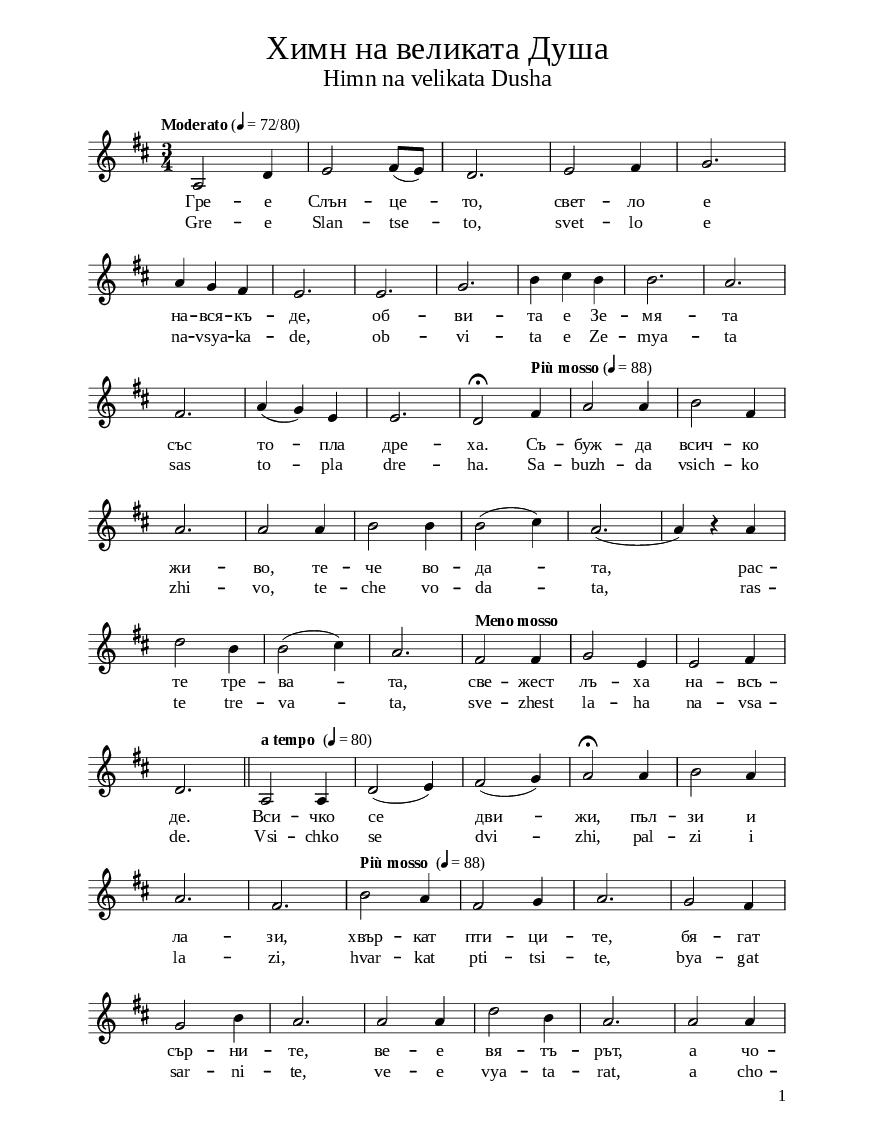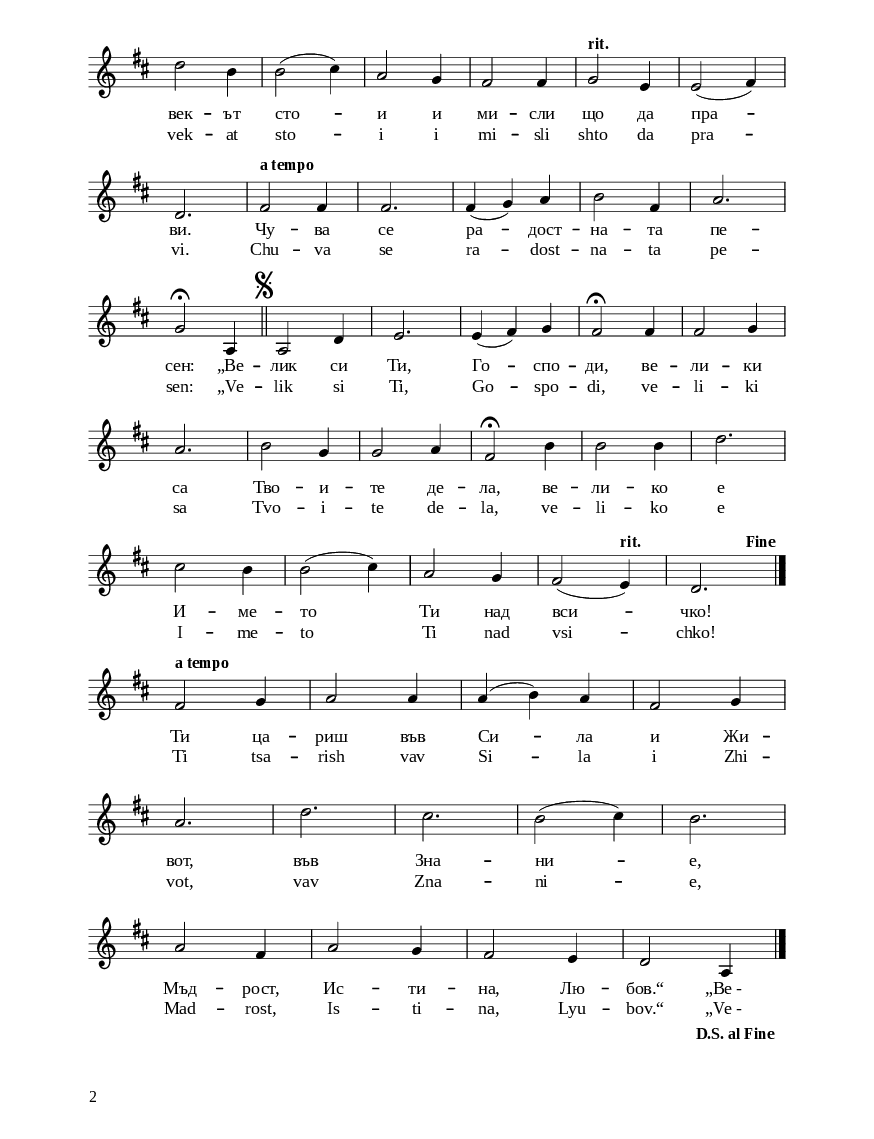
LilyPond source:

\version "2.22.1"

% include paper part and global functions
\include "include/globals.ily"

\bookpart {
  \include "include/bookpart-paper.ily"
  \score {
    \include "include/score-layout.ily"


    \new Voice \absolute {
      \clef treble
      \key d \major
      \time 3/4
      \tempoFunc "Moderato" 4 "72/80"
      \autoBeamOff



      \autoBeamOff
      a2 d'4 | e'2 fis'8 [ (e'8) ]| d'2. | e'2 fis'4 | g'2. | \break

      a'4 g'4 fis'4 | e'2. | e'2. | g'2. | b'4 cis''4 b'4 | b'2. | a'2. | \break

      fis'2. | a'4 (g'4) e'4 | e'2. | d'2 \fermata   
      \tempoFunc "Più mosso" 4 "88"
      fis'4  | a'2 a'4 | b'2 fis'4 | \break

      a'2. | a'2 a'4 | b'2 b'4 | b'2 ( cis''4 ) | a'2. ( | a'4 ) r4 a'4 | \break

      d''2 b'4 | b'2 ( cis''4 ) | a'2. |\tempo "Meno mosso" fis'2 fis'4  | g'2 e'4 | e'2 fis'4 | \break

      d'2.  \bar "||"
      \tempoFunc "a tempo " 4 "80"

      a2 a4 | d'2 ( e'4 ) | fis'2 ( g'4 ) | a'2 \fermata a'4 | b'2 a'4 | \break

      a'2. | fis'2. |
      \tempoFunc "Più mosso " 4 "88"
      b'2 a'4 | fis'2 g'4 | a'2. | g'2 fis'4 | \break

      g'2 b'4 | a'2. | a'2 a'4 | d''2 b'4 | a'2. | a'2 a'4 | \break

      d''2 b'4 | b'2 ( cis''4 ) | a'2 g'4 |fis'2  fis'4 |
      \tempo "rit." g'2  e'4 | e'2 ( fis'4 ) | \break
      d'2. | \tempo "a tempo" fis'2 fis'4 | fis'2. | fis'4 ( g'4 )  a'4 | b'2 fis'4 |a'2.   \break
      | % 61
      g'2 ^\fermata a4 \mark \markup { \musicglyph "scripts.segno" }  \bar "||"
      a2  d'4 | % 63
      e'2. | % 64
      e'4 (  fis'4 )  g'4 | % 65
      fis'2 ^\fermata  fis'4 | % 66
      fis'2  g'4 \break | % 67
      a'2. | % 68
      b'2  g'4 | % 69
      g'2  a'4 |
      fis'2 ^\fermata  b'4 | % 71
      b'2  b'4 | % 72
      d''2. \break | % 73
      cis''2  b'4 | % 74
      b'2 (  cis''4 ) | % 75
      a'2  g'4 | % 76
      fis'2 ( \tempo "rit." e'4 )  | % 77
      \tempo "              Fine" d'2. \bar "|."
      \break | % 78
      \tempo "a tempo" fis'2 g'4 | % 79
      a'2  a'4 |
      a'4 (  b'4 )  a'4 | % 81
      fis'2  g'4 \break | % 82
      a'2. | % 83
      d''2. | % 84
      cis''2. | % 85
      b'2 (  cis''4 ) | % 86
      b'2. \break | % 87
      a'2  fis'4 | % 88
      a'2  g'4 | % 89
      fis'2  e'4 |
      d'2  a4 \bar "|."
    }

    \addlyrics {
      Гре -- е Слън -- це -- то, свет -- ло е

      на -- вся -- къ -- де,  об -- ви -- та е Зе -- мя -- та със то -- пла дре -- ха.

      Съ -- буж -- да всич  --  ко жи -- во,

      те -- че во -- да -- та, рас -- те тре -- ва -- та,

      све -- жест лъ -- ха на -- всъ -- де.

      Вси -- чко се дви -- жи, пъл -- зи и ла -- зи,

      хвър -- кат пти -- ци -- те, бя -- гат сър -- ни -- те,

      ве -- е вя -- тъ -- рът, а чо -- век -- ът сто -- и

      и ми -- сли що да пра -- ви.

      Чу -- ва се ра -- дост -- на -- та пе -- сен:

      „Ве -- лик си Ти, Го -- спо -- ди,

      ве -- ли -- ки са Тво -- и -- те де -- ла,

      ве -- ли -- ко е И -- ме -- то Ти над вси -- чко!

      Ти ца -- риш във Си -- ла и Жи -- вот,

      във Зна -- ни -- е, Мъд -- рост,

      Ис -- ти -- на, Лю -- бов.“ "„Ве - "

    }
    \addlyrics {
      Gre -- e Slan -- tse -- to, svet -- lo e

      na -- vsya -- ka -- de,  ob -- vi -- ta e Ze -- mya -- ta sas to -- pla dre -- ha.

      Sa -- buzh -- da vsich  --  ko zhi -- vo,

      te -- che vo -- da -- ta, ras -- te tre -- va -- ta,

      sve -- zhest la -- ha na -- vsa -- de.

      Vsi -- chko se dvi -- zhi, pal -- zi i la -- zi,

      hvar -- kat pti -- tsi -- te, bya -- gat sar -- ni -- te,

      ve -- e vya -- ta -- rat, a cho -- vek -- at sto -- i

      i mi -- sli shto da pra -- vi.

      Chu -- va se ra -- dost -- na -- ta pe -- sen:

      „Ve -- lik si Ti, Go -- spo -- di,

      ve -- li -- ki sa Tvo -- i -- te de -- la,

      ve -- li -- ko e I -- me -- to Ti nad vsi -- chko!

      Ti tsa -- rish vav Si -- la i Zhi -- vot,

      vav Zna -- ni -- e, Mad -- rost,

      Is -- ti -- na, Lyu -- bov.“ "„Ve - "
    }


    \header {
      title = \titleFunc "Химн на великата Душа" "Himn na velikata Dusha"
    }

    \midi{}

  } % score

  \markup \dc-one "D.S. al Fine"
  %

  % include foreign translation(s) of the song

  \pageBreak
  \version "2.22.0"

\markup \fill-line { \fontsize #6 "Hymne der Großen Seele" }
\markup \null
\markup \null
\markup \fontsize #+2.5 {
  \hspace #12
  \override #'(baseline-skip . 2)

  \column {
    \line { " " }

 \line { " "Die Sonne scheint, }

 \line { " "überall ist es hell, }

 \line { " "die Erde ist von einem warmen Gewand umhüllt. }

 \line { " "Sie erweckt alles Lebendige; }

 \line { " "das Wasser fließt, das Gras sprießt, }

 \line { " "eine frische Brise weht überall. }

 \line { " "Alles bewegt sich, kriecht und krabbelt.}

 \line { " "Die Vögel flattern, die Rehe laufen }

 \line { " "und der Wind weht }

 \line { " "und der Mensch steht}

 \line { " "und denkt nach, was er tun soll. }

 \line { " "Dann erklingt ein fröhliches Lied:}

 \line { " "Groß bist Du, Herr,}

 \line { " " groß sind Deine Werke, }

 \line { " " groß ist Dein Name über allem!}

 \line { " "Du herrschst in der Kraft und im Leben,}

 \line { " "im Wissen, in der Weisheit, }

 \line { " "der Wahrheit und der Liebe.}

 \line { " "Groß bist Du, Herr, }

 \line { " "groß sind Deine Werke, }

 \line { " "groß ist Dein Name über allem!}

  }
}


} % bookpart
